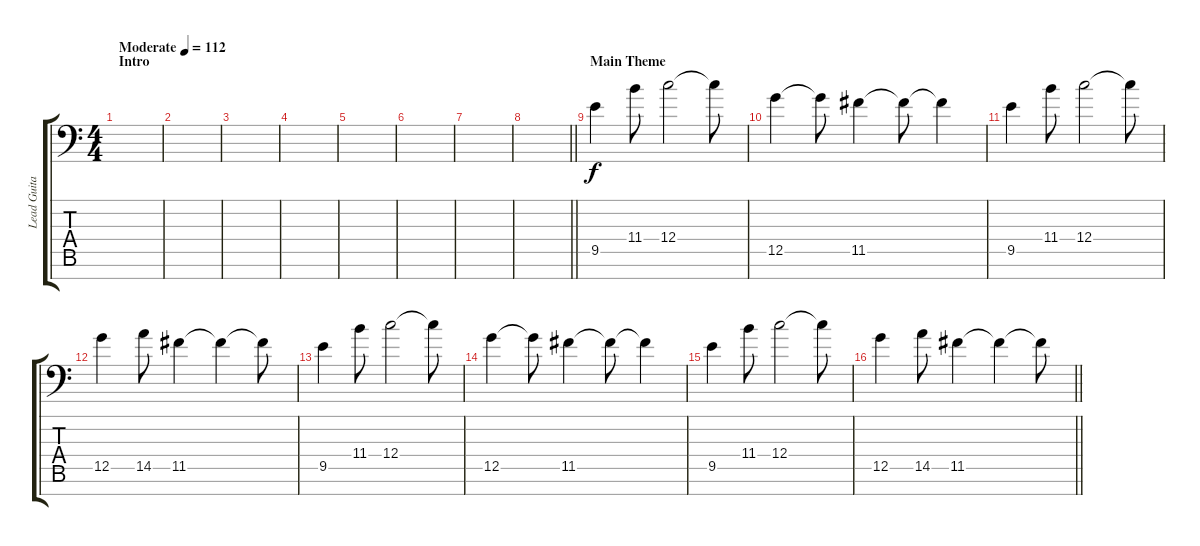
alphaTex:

\track ("Lead Guitar 2" "Lead Guita") {instrument distortionguitar}
\staff {score tabs}
\tuning (D4 A3 F3 C3 G2 D2 A1) {hide}
\ts (4 4)
\section ("" "Intro")
\tempo (112 "Moderate")
\clef f4
\ks c
|
|
|
|
|
|
|
\barLineRight lightlight
|
\section ("" "Main Theme")
9.5.4 11.4.8 12.4.2 12.4{t}.8 |
12.5.4 12.5{t}.8 11.5.4 11.5{t}.8 11.5{t}.4 |
9.5.4 11.4.8 12.4.2 12.4{t}.8 |
12.5.4 14.5.8 11.5.4 11.5{t}.4 11.5{t}.8 |
9.5.4 11.4.8 12.4.2 12.4{t}.8 |
12.5.4 12.5{t}.8 11.5.4 11.5{t}.8 11.5{t}.4 |
9.5.4 11.4.8 12.4.2 12.4{t}.8 |
\barLineRight lightlight
12.5.4 14.5.8 11.5.4 11.5{t}.4 11.5{t}.8
